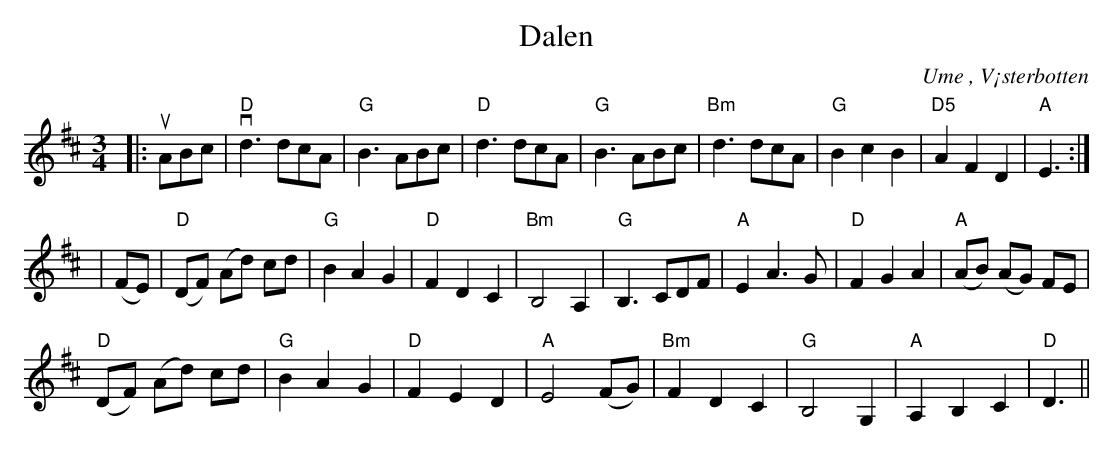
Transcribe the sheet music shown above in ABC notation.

X:1
T:Dalen
O:Ume , V¡sterbotten
M:3/4
L:1/8
K:D
|: uABc | "D"vd3 dcA | "G"B3 ABc | "D" d3 dcA | "G"B3 ABc | "Bm"d3 dcA | "G"B2 c2 B2 | "D5"A2 F2 D2 | "A"E3 :|
| (FE) | "D"(DF) (Ad) cd | "G"B2 A2 G2 | "D"F2 D2 C2 | "Bm"B,4 A,2 | "G"B,3 CDF | "A"E2 A3 G | "D"F2 G2 A2 | "A"(AB) (AG) FE |
 "D"(DF) (Ad) cd | "G"B2 A2 G2 | "D"F2 E2 D2 | "A"E4 (FG) | "Bm"F2 D2 C2 | "G"B,4 G,2 | "A"A,2 B,2 C2 | "D"D3 ||
